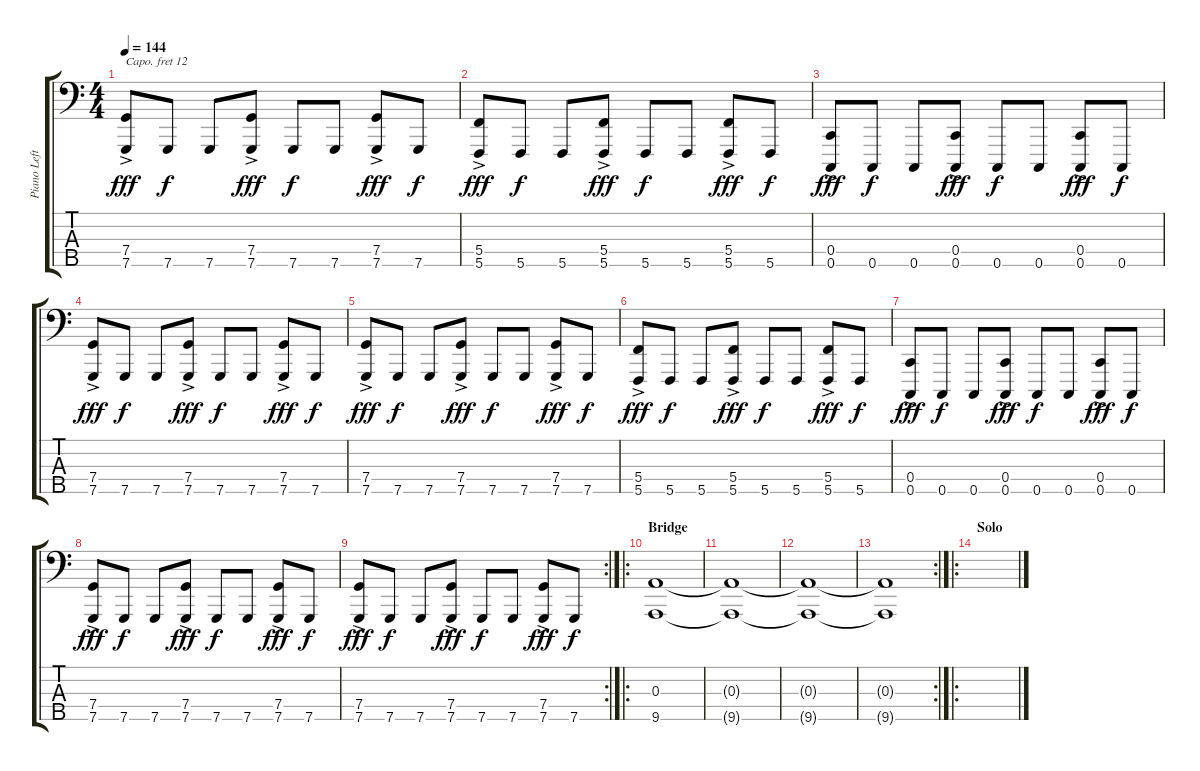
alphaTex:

\track ("Piano Left Hand" "Piano Left") {instrument acousticgrandpiano}
\staff {score tabs}
\capo 12
\tuning (G2 D2 A1 C1 C0) {hide}
\ts (4 4)
\tempo 144
\clef f4
\ks c
(7.4{ac} 7.5{ac}).8{dy fff} 7.5.8{dy f} 7.5.8 (7.4{ac} 7.5{ac}).8{dy fff} 7.5.8{dy f} 7.5.8 (7.4{ac} 7.5{ac}).8{dy fff} 7.5.8{dy f} |
(5.4{ac} 5.5{ac}).8{dy fff} 5.5.8{dy f} 5.5.8 (5.4{ac} 5.5{ac}).8{dy fff} 5.5.8{dy f} 5.5.8 (5.4{ac} 5.5{ac}).8{dy fff} 5.5.8{dy f} |
(0.4{ac} 0.5{ac}).8{dy fff} 0.5.8{dy f} 0.5.8 (0.4{ac} 0.5{ac}).8{dy fff} 0.5.8{dy f} 0.5.8 (0.4{ac} 0.5{ac}).8{dy fff} 0.5.8{dy f} |
(7.4{ac} 7.5{ac}).8{dy fff} 7.5.8{dy f} 7.5.8 (7.4{ac} 7.5{ac}).8{dy fff} 7.5.8{dy f} 7.5.8 (7.4{ac} 7.5{ac}).8{dy fff} 7.5.8{dy f} |
(7.4{ac} 7.5{ac}).8{dy fff} 7.5.8{dy f} 7.5.8 (7.4{ac} 7.5{ac}).8{dy fff} 7.5.8{dy f} 7.5.8 (7.4{ac} 7.5{ac}).8{dy fff} 7.5.8{dy f} |
(5.4{ac} 5.5{ac}).8{dy fff} 5.5.8{dy f} 5.5.8 (5.4{ac} 5.5{ac}).8{dy fff} 5.5.8{dy f} 5.5.8 (5.4{ac} 5.5{ac}).8{dy fff} 5.5.8{dy f} |
(0.4{ac} 0.5{ac}).8{dy fff} 0.5.8{dy f} 0.5.8 (0.4{ac} 0.5{ac}).8{dy fff} 0.5.8{dy f} 0.5.8 (0.4{ac} 0.5{ac}).8{dy fff} 0.5.8{dy f} |
(7.4{ac} 7.5{ac}).8{dy fff} 7.5.8{dy f} 7.5.8 (7.4{ac} 7.5{ac}).8{dy fff} 7.5.8{dy f} 7.5.8 (7.4{ac} 7.5{ac}).8{dy fff} 7.5.8{dy f} |
\rc 2
(7.4{ac} 7.5{ac}).8{dy fff} 7.5.8{dy f} 7.5.8 (7.4{ac} 7.5{ac}).8{dy fff} 7.5.8{dy f} 7.5.8 (7.4{ac} 7.5{ac}).8{dy fff} 7.5.8{dy f} |
\ro
\section ("" "Bridge")
(0.3 9.5).1 |
(0.3{t} 9.5{t}).1 |
(0.3{t} 9.5{t}).1 |
\rc 2
(0.3{t} 9.5{t}).1 |
\ro
\section ("" "Solo")
